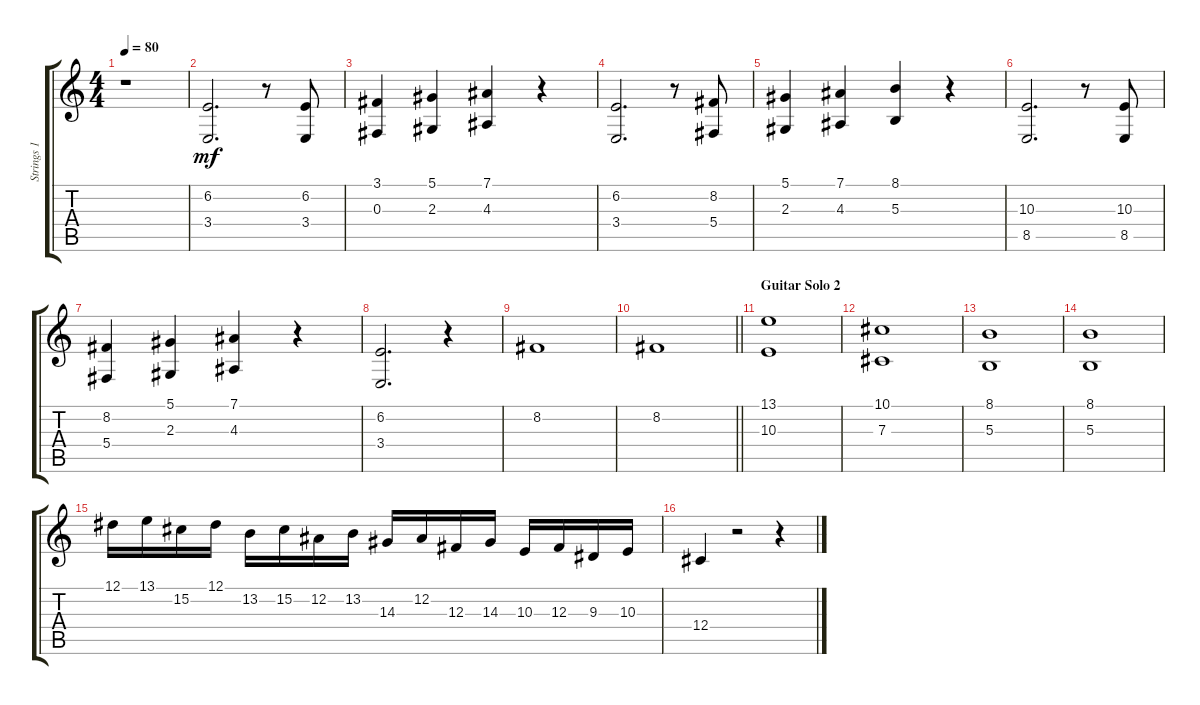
\track ("Strings 1" "Strings 1") {instrument stringensemble1}
\staff {score tabs}
\tuning (Eb4 Bb3 Gb3 Db3 Ab2 Eb2) {hide}
\ts (4 4)
\tempo 80
\clef g2
\ks c
r.1{dy mf} |
(6.2 3.4).2{d} r.8 (6.2 3.4).8 |
(3.1 0.3).4 (5.1 2.3).4 (7.1 4.3).4 r.4 |
(6.2 3.4).2{d} r.8 (8.2 5.4).8 |
(5.1 2.3).4 (7.1 4.3).4 (8.1 5.3).4 r.4 |
(10.3 8.5).2{d} r.8 (10.3 8.5).8 |
(8.2 5.4).4 (5.1 2.3).4 (7.1 4.3).4 r.4 |
(6.2 3.4).2{d} r.4 |
8.2.1 |
\barLineRight lightlight
8.2.1 |
\section ("" "Guitar Solo 2")
(13.1 10.3).1 |
(10.1 7.3).1 |
(8.1 5.3).1 |
(8.1 5.3).1 |
12.1.16 13.1.16 15.2.16 12.1.16 13.2.16 15.2.16 12.2.16 13.2.16 14.3.16 12.2.16 12.3.16 14.3.16 10.3.16 12.3.16 9.3.16 10.3.16 |
12.4.4 r.2 r.4
